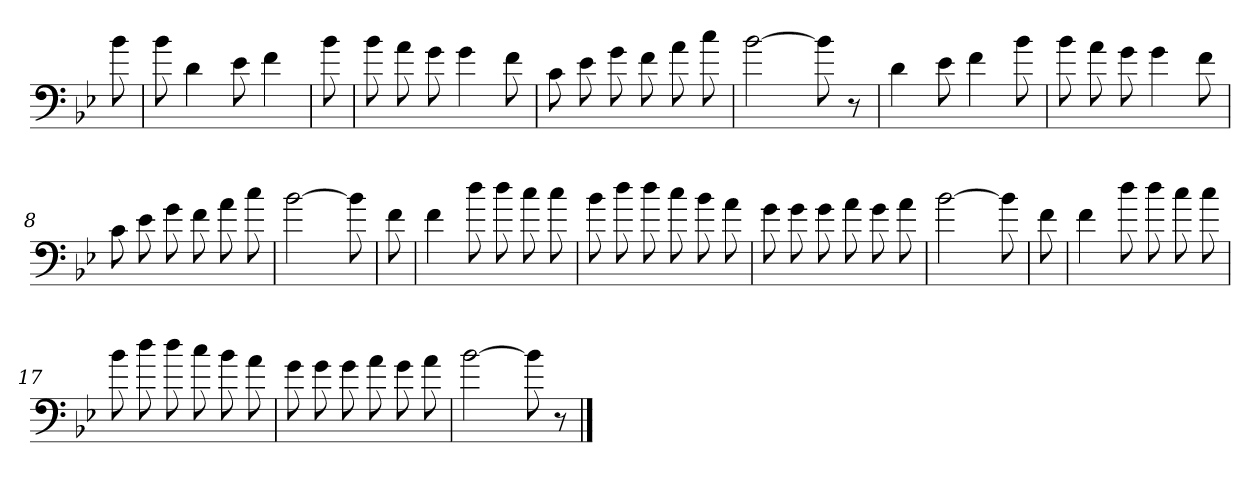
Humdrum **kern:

**kern
*part1
*staff1
*clefF4
*k[b-e-]
*B-:
=
8b-
=1
8b-
4d
8e-
4f
=2y
8b-
=3
8b-
8a
8g
4g
8f
=4
8c
8e-
8g
8f
8a
8cc
=5
[2b-
8b-]
8r
=6
4d
8e-
4f
8b-
=7
8b-
8a
8g
4g
8f
=8
8c
8e-
8g
8f
8a
8cc
=9
[2b-
8b-]
=10
8f
=11
4f
8dd
8dd
8cc
8cc
=12
8b-
8dd
8dd
8cc
8b-
8a
=13
8g
8g
8g
8a
8g
8a
=14
[2b-
8b-]
=15
8f
=16
4f
8dd
8dd
8cc
8cc
=17
8b-
8dd
8dd
8cc
8b-
8a
=18
8g
8g
8g
8a
8g
8a
=19
[2b-
8b-]
8r
==
*-
